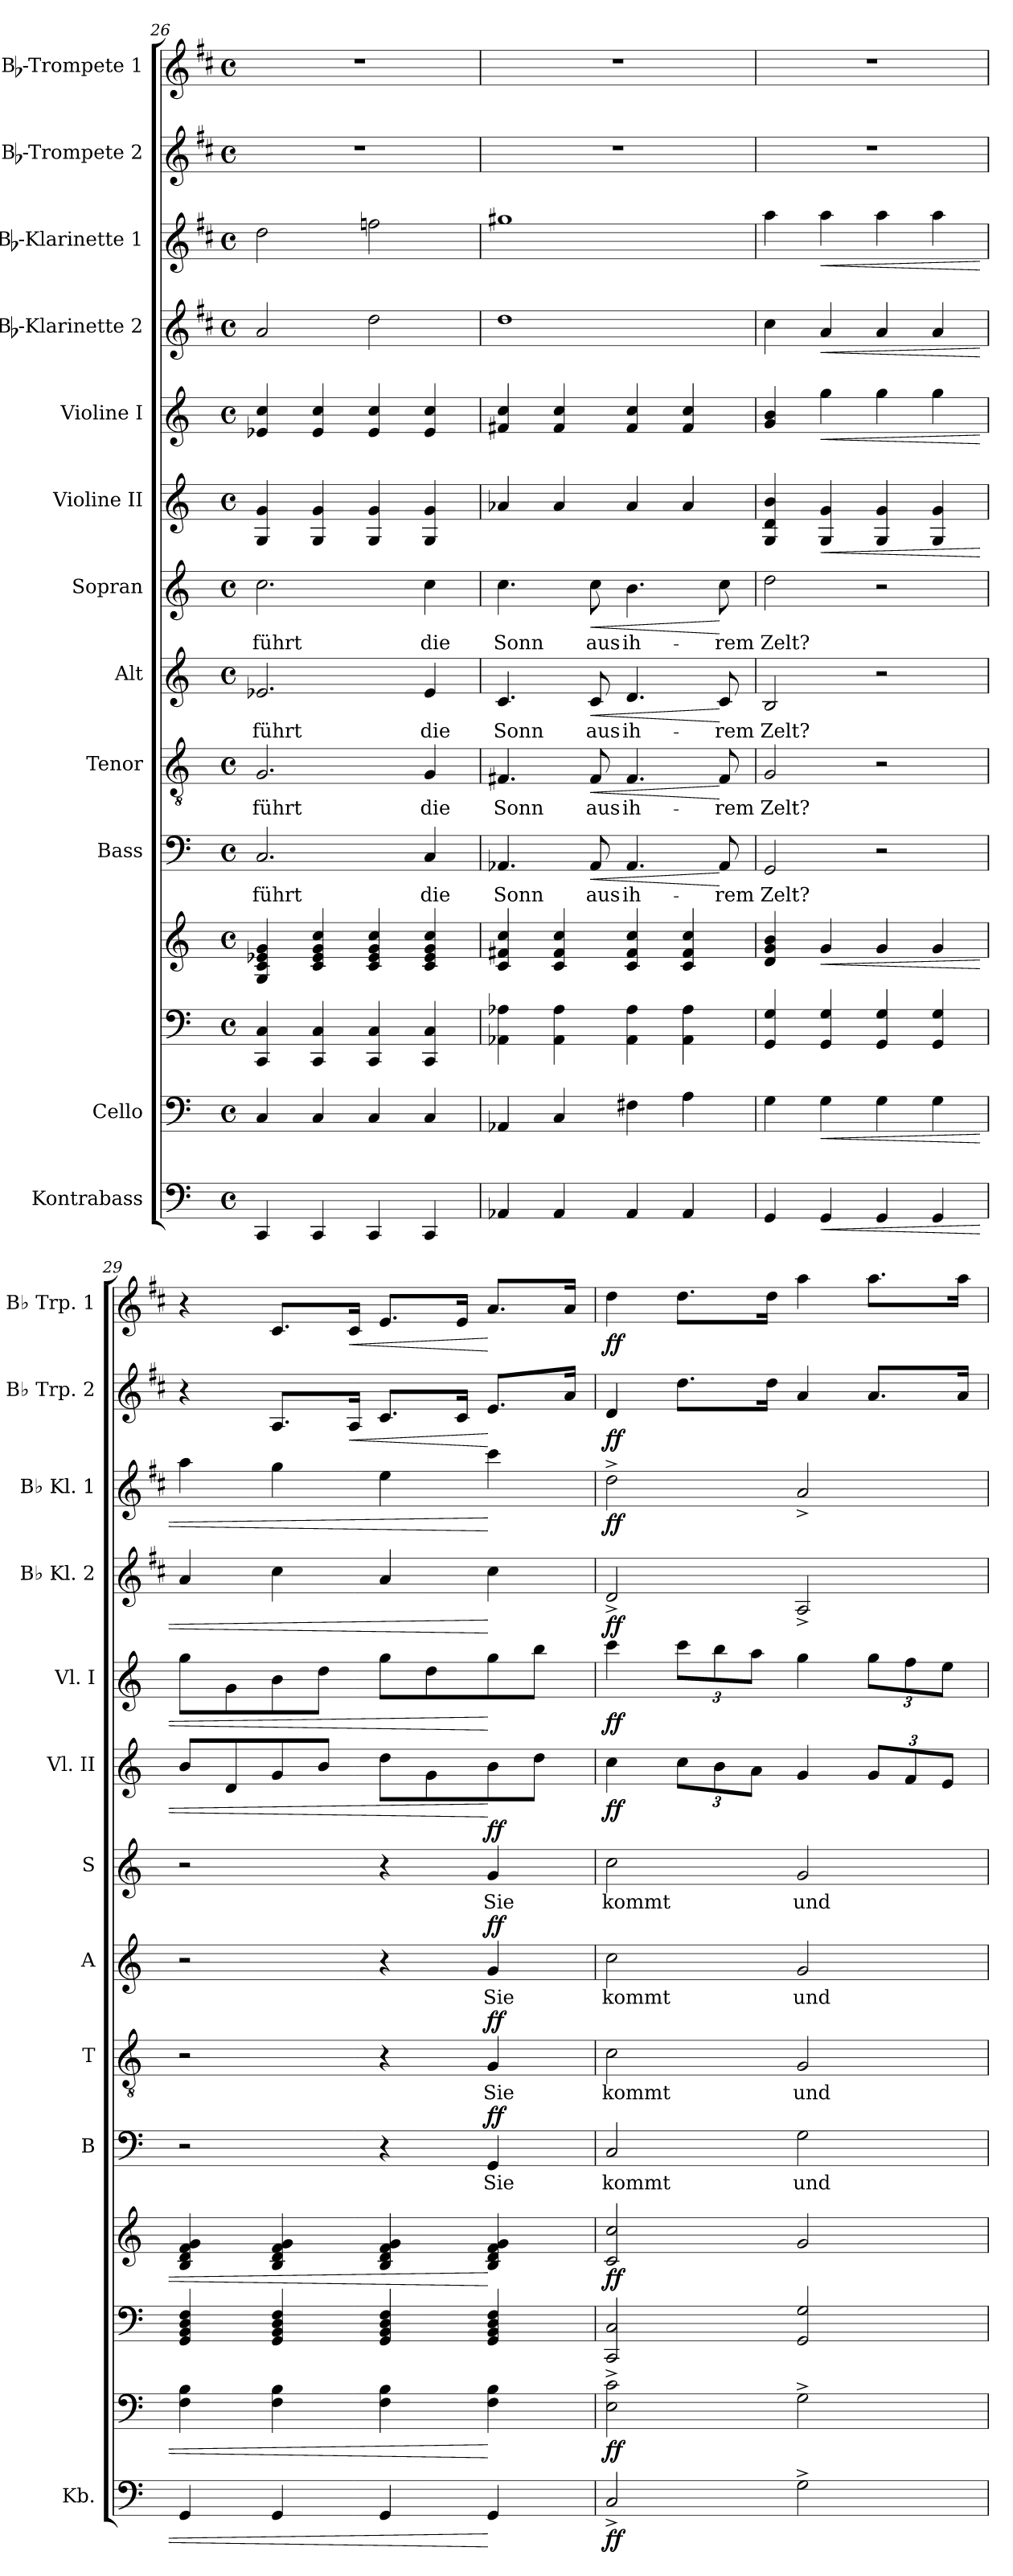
**kern	**dynam	**kern	**dynam	**kern	**kern	**dynam	**kern	**text	**dynam	**kern	**text	**dynam	**kern	**text	**dynam	**kern	**text	**dynam	**kern	**dynam	**kern	**dynam	**kern	**dynam	**kern	**dynam	**kern	**dynam	**kern	**dynam
*part13	*part13	*part12	*part12	*part11	*part11	*part11	*part10	*part10	*part10	*part9	*part9	*part9	*part8	*part8	*part8	*part7	*part7	*part7	*part6	*part6	*part5	*part5	*part4	*part4	*part3	*part3	*part2	*part2	*part1	*part1
*staff14	*staff14	*staff13	*staff13	*staff12	*staff11	*staff11/12	*staff10	*staff10	*staff10	*staff9	*staff9	*staff9	*staff8	*staff8	*staff8	*staff7	*staff7	*staff7	*staff6	*staff6	*staff5	*staff5	*staff4	*staff4	*staff3	*staff3	*staff2	*staff2	*staff1	*staff1
*I"Kontrabass	*	*I"Cello	*	*	*	*	*I"Bass	*	*	*I"Tenor	*	*	*I"Alt	*	*	*I"Sopran	*	*	*I"Violine II	*	*I"Violine I	*	*I"Bb-Klarinette 2	*	*I"Bb-Klarinette 1	*	*I"Bb-Trompete 2	*	*I"Bb-Trompete 1	*
*I'Kb.	*	*	*	*	*	*	*I'B	*	*	*I'T	*	*	*I'A	*	*	*I'S	*	*	*I'Vl. II	*	*I'Vl. I	*	*I'Bb Kl. 2	*	*I'Bb Kl. 1	*	*I'Bb Trp. 2	*	*I'Bb Trp. 1	*
*clefF4	*	*clefF4	*	*clefF4	*clefG2	*	*clefF4	*	*	*clefGv2	*	*	*clefG2	*	*	*clefG2	*	*	*clefG2	*	*clefG2	*	*clefG2	*	*clefG2	*	*clefG2	*	*clefG2	*
*ITrd7c12	*	*	*	*	*	*	*	*	*	*	*	*	*	*	*	*	*	*	*	*	*	*	*ITrd1c2	*	*ITrd1c2	*	*ITrd1c2	*	*ITrd1c2	*
*k[]	*	*k[]	*	*k[]	*k[]	*	*k[]	*	*	*k[]	*	*	*k[]	*	*	*k[]	*	*	*k[]	*	*k[]	*	*k[]	*	*k[]	*	*k[]	*	*k[]	*
*C:	*	*C:	*	*C:	*C:	*	*C:	*	*	*C:	*	*	*C:	*	*	*C:	*	*	*C:	*	*C:	*	*C:	*	*C:	*	*C:	*	*C:	*
*M4/4	*	*M4/4	*	*M4/4	*M4/4	*	*M4/4	*	*	*M4/4	*	*	*M4/4	*	*	*M4/4	*	*	*M4/4	*	*M4/4	*	*M4/4	*	*M4/4	*	*M4/4	*	*M4/4	*
*met(c)	*	*met(c)	*	*met(c)	*met(c)	*	*met(c)	*	*	*met(c)	*	*	*met(c)	*	*	*met(c)	*	*	*met(c)	*	*met(c)	*	*met(c)	*	*met(c)	*	*met(c)	*	*met(c)	*
=26	=26	=26	=26	=26	=26	=26	=26	=26	=26	=26	=26	=26	=26	=26	=26	=26	=26	=26	=26	=26	=26	=26	=26	=26	=26	=26	=26	=26	=26	=26
!	!	!	!	!	!	!	!	!LO:LY:b	!	!	!LO:LY:b	!	!	!LO:LY:b	!	!	!LO:LY:b	!	!	!	!	!	!	!	!	!	!	!	!	!
4CCC/	.	4C/	.	4CC/ 4C/	4G/ 4c/ 4e-X/ 4g/	.	2.C/	führt	.	2.G/	führt	.	2.e-X/	führt	.	2.cc\	führt	.	4G/ 4g/	.	4e-X/ 4cc/	.	2g/	.	2cc\	.	1r	.	1r	.
4CCC/	.	4C/	.	4CC/ 4C/	4c/ 4e-/ 4g/ 4cc/	.	.	.	.	.	.	.	.	.	.	.	.	.	4G/ 4g/	.	4e-/ 4cc/	.	.	.	.	.	.	.	.	.
4CCC/	.	4C/	.	4CC/ 4C/	4c/ 4e-/ 4g/ 4cc/	.	.	.	.	.	.	.	.	.	.	.	.	.	4G/ 4g/	.	4e-/ 4cc/	.	2cc\	.	2ee-X\	.	.	.	.	.
!	!	!	!	!	!	!	!	!LO:LY:b	!	!	!LO:LY:b	!	!	!LO:LY:b	!	!	!LO:LY:b	!	!	!	!	!	!	!	!	!	!	!	!	!
4CCC/	.	4C/	.	4CC/ 4C/	4c/ 4e-/ 4g/ 4cc/	.	4C/	die	.	4G/	die	.	4e-/	die	.	4cc\	die	.	4G/ 4g/	.	4e-/ 4cc/	.	.	.	.	.	.	.	.	.
=27	=27	=27	=27	=27	=27	=27	=27	=27	=27	=27	=27	=27	=27	=27	=27	=27	=27	=27	=27	=27	=27	=27	=27	=27	=27	=27	=27	=27	=27	=27
!	!	!	!	!	!	!	!	!LO:LY:b	!	!	!LO:LY:b	!	!	!LO:LY:b	!	!	!LO:LY:b	!	!	!	!	!	!	!	!	!	!	!	!	!
4AAA-X/	.	4AA-X/	.	4AA-X\ 4A-X\	4c/ 4f#X/ 4cc/	.	4.AA-X/	Sonn	.	4.F#X/	Sonn	.	4.c/	Sonn	.	4.cc\	Sonn	.	4a-X/	.	4f#X/ 4cc/	.	1cc	.	1ff#X	.	1r	.	1r	.
4AAA-/	.	4C/	.	4AA-\ 4A-\	4c/ 4f#/ 4cc/	.	.	.	.	.	.	.	.	.	.	.	.	.	4a-/	.	4f#/ 4cc/	.	.	.	.	.	.	.	.	.
!	!	!	!	!	!	!	!	!LO:LY:b	!LO:HP:b	!	!LO:LY:b	!LO:HP:b	!	!LO:LY:b	!LO:HP:b	!	!LO:LY:b	!LO:HP:b	!	!	!	!	!	!	!	!	!	!	!	!
.	.	.	.	.	.	.	8AA-/	aus	<	8F#/	aus	<	8c/	aus	<	8cc\	aus	<	.	.	.	.	.	.	.	.	.	.	.	.
!	!	!	!	!	!	!	!	!LO:LY:b	!	!	!LO:LY:b	!	!	!LO:LY:b	!	!	!LO:LY:b	!	!	!	!	!	!	!	!	!	!	!	!	!
4AAA-/	.	4F#X\	.	4AA-\ 4A-\	4c/ 4f#/ 4cc/	.	4.AA-/	ih-	.	4.F#/	ih-	.	4.d/	ih-	.	4.b\	ih-	.	4a-/	.	4f#/ 4cc/	.	.	.	.	.	.	.	.	.
4AAA-/	.	4A\	.	4AA-\ 4A-\	4c/ 4f#/ 4cc/	.	.	.	.	.	.	.	.	.	.	.	.	.	4a-/	.	4f#/ 4cc/	.	.	.	.	.	.	.	.	.
!	!	!	!	!	!	!	!	!LO:LY:b	!	!	!LO:LY:b	!	!	!LO:LY:b	!	!	!LO:LY:b	!	!	!	!	!	!	!	!	!	!	!	!	!
.	.	.	.	.	.	.	8AA-/	-rem	[	8F#/	-rem	[	8c/	-rem	[	8cc\	-rem	[	.	.	.	.	.	.	.	.	.	.	.	.
!!LO:PB:g=z
=28	=28	=28	=28	=28	=28	=28	=28	=28	=28	=28	=28	=28	=28	=28	=28	=28	=28	=28	=28	=28	=28	=28	=28	=28	=28	=28	=28	=28	=28	=28
!	!	!	!	!	!	!	!	!LO:LY:b	!	!	!LO:LY:b	!	!	!LO:LY:b	!	!	!LO:LY:b	!	!	!	!	!	!	!	!	!	!	!	!	!
4GGG/	.	4G\	.	4GG/ 4G/	4d/ 4g/ 4b/	.	2GG/	Zelt?	.	2G/	Zelt?	.	2B/	Zelt?	.	2dd\	Zelt?	.	4G/ 4d/ 4b/	.	4g/ 4b/	.	4b\	.	4gg\	.	1r	.	1r	.
!	!LO:HP:b	!	!LO:HP:b	!	!	!LO:HP:b	!	!	!	!	!	!	!	!	!	!	!	!	!	!LO:HP:b	!	!LO:HP:b	!	!LO:HP:b	!	!LO:HP:b	!	!	!	!
4GGG/	<	4G\	<	4GG/ 4G/	4g/	<	.	.	.	.	.	.	.	.	.	.	.	.	4G/ 4g/	<	4gg\	<	4g/	<	4gg\	<	.	.	.	.
4GGG/	.	4G\	.	4GG/ 4G/	4g/	.	2r	.	.	2r	.	.	2r	.	.	2r	.	.	4G/ 4g/	.	4gg\	.	4g/	.	4gg\	.	.	.	.	.
4GGG/	.	4G\	.	4GG/ 4G/	4g/	.	.	.	.	.	.	.	.	.	.	.	.	.	4G/ 4g/	.	4gg\	.	4g/	.	4gg\	.	.	.	.	.
=29	=29	=29	=29	=29	=29	=29	=29	=29	=29	=29	=29	=29	=29	=29	=29	=29	=29	=29	=29	=29	=29	=29	=29	=29	=29	=29	=29	=29	=29	=29
4GGG/	.	4F\ 4B\	.	4GG/ 4BB/ 4D/ 4F/	4B/ 4d/ 4f/ 4g/	.	2r	.	.	2r	.	.	2r	.	.	2r	.	.	8b/L	.	8gg\L	.	4g/	.	4gg\	.	4r	.	4r	.
.	.	.	.	.	.	.	.	.	.	.	.	.	.	.	.	.	.	.	8d/	.	8g\	.	.	.	.	.	.	.	.	.
4GGG/	.	4F\ 4B\	.	4GG/ 4BB/ 4D/ 4F/	4B/ 4d/ 4f/ 4g/	.	.	.	.	.	.	.	.	.	.	.	.	.	8g/	.	8b\	.	4b\	.	4ff\	.	8.G/L	.	8.B/L	.
.	.	.	.	.	.	.	.	.	.	.	.	.	.	.	.	.	.	.	8b/J	.	8dd\J	.	.	.	.	.	.	.	.	.
!	!	!	!	!	!	!	!	!	!	!	!	!	!	!	!	!	!	!	!	!	!	!	!	!	!	!	!	!LO:HP:b	!	!LO:HP:b
.	.	.	.	.	.	.	.	.	.	.	.	.	.	.	.	.	.	.	.	.	.	.	.	.	.	.	16G/Jk	<	16B/Jk	<
4GGG/	.	4F\ 4B\	.	4GG/ 4BB/ 4D/ 4F/	4B/ 4d/ 4f/ 4g/	.	4r	.	.	4r	.	.	4r	.	.	4r	.	.	8dd\L	.	8gg\L	.	4g/	.	4dd\	.	8.B/L	.	8.d/L	.
.	.	.	.	.	.	.	.	.	.	.	.	.	.	.	.	.	.	.	8g\	.	8dd\	.	.	.	.	.	.	.	.	.
.	.	.	.	.	.	.	.	.	.	.	.	.	.	.	.	.	.	.	.	.	.	.	.	.	.	.	16B/Jk	.	16d/Jk	.
!	!	!	!	!	!	!	!	!LO:LY:b	!LO:DY:a	!	!LO:LY:b	!LO:DY:a	!	!LO:LY:b	!LO:DY:a	!	!LO:LY:b	!LO:DY:a	!	!	!	!	!	!	!	!	!	!	!	!
4GGG/	[	4F\ 4B\	[	4GG/ 4BB/ 4D/ 4F/	4B/ 4d/ 4f/ 4g/	[	4GG/	Sie	ff	4G/	Sie	ff	4g/	Sie	ff	4g/	Sie	ff	8b\	[	8gg\	[	4b\	[	4bb\	[	8.d/L	[	8.g/L	[
.	.	.	.	.	.	.	.	.	.	.	.	.	.	.	.	.	.	.	8dd\J	.	8bb\J	.	.	.	.	.	.	.	.	.
.	.	.	.	.	.	.	.	.	.	.	.	.	.	.	.	.	.	.	.	.	.	.	.	.	.	.	16g/Jk	.	16g/Jk	.
=30	=30	=30	=30	=30	=30	=30	=30	=30	=30	=30	=30	=30	=30	=30	=30	=30	=30	=30	=30	=30	=30	=30	=30	=30	=30	=30	=30	=30	=30	=30
!	!LO:DY:b	!	!LO:DY:b	!	!	!LO:DY:b	!	!LO:LY:b	!	!	!LO:LY:b	!	!	!LO:LY:b	!	!	!LO:LY:b	!	!	!LO:DY:b	!	!LO:DY:b	!	!LO:DY:b	!	!LO:DY:b	!	!LO:DY:b	!	!LO:DY:b
2CC^</	ff	2E\^> 2c\^>	ff	2CC/ 2C/	2c/ 2cc/	ff	2C/	kommt	.	2c\	kommt	.	2cc\	kommt	.	2cc\	kommt	.	4cc\	ff	4ccc\	ff	2c^</	ff	2cc^>\	ff	4c/	ff	4cc\	ff
.	.	.	.	.	.	.	.	.	.	.	.	.	.	.	.	.	.	.	12cc\L	.	12ccc\L	.	.	.	.	.	8.cc\L	.	8.cc\L	.
.	.	.	.	.	.	.	.	.	.	.	.	.	.	.	.	.	.	.	12b\	.	12bb\	.	.	.	.	.	.	.	.	.
.	.	.	.	.	.	.	.	.	.	.	.	.	.	.	.	.	.	.	12a\J	.	12aa\J	.	.	.	.	.	.	.	.	.
.	.	.	.	.	.	.	.	.	.	.	.	.	.	.	.	.	.	.	.	.	.	.	.	.	.	.	16cc\Jk	.	16cc\Jk	.
!	!	!	!	!	!	!	!	!LO:LY:b	!	!	!LO:LY:b	!	!	!LO:LY:b	!	!	!LO:LY:b	!	!	!	!	!	!	!	!	!	!	!	!	!
2GG^>\	.	2G^>\	.	2GG/ 2G/	2g/	.	2G\	und	.	2G/	und	.	2g/	und	.	2g/	und	.	4g/	.	4gg\	.	2G^</	.	2g^</	.	4g/	.	4gg\	.
.	.	.	.	.	.	.	.	.	.	.	.	.	.	.	.	.	.	.	12g/L	.	12gg\L	.	.	.	.	.	8.g/L	.	8.gg\L	.
.	.	.	.	.	.	.	.	.	.	.	.	.	.	.	.	.	.	.	12f/	.	12ff\	.	.	.	.	.	.	.	.	.
.	.	.	.	.	.	.	.	.	.	.	.	.	.	.	.	.	.	.	12e/J	.	12ee\J	.	.	.	.	.	.	.	.	.
.	.	.	.	.	.	.	.	.	.	.	.	.	.	.	.	.	.	.	.	.	.	.	.	.	.	.	16g/Jk	.	16gg\Jk	.
=	=	=	=	=	=	=	=	=	=	=	=	=	=	=	=	=	=	=	=	=	=	=	=	=	=	=	=	=	=	=
*-	*-	*-	*-	*-	*-	*-	*-	*-	*-	*-	*-	*-	*-	*-	*-	*-	*-	*-	*-	*-	*-	*-	*-	*-	*-	*-	*-	*-	*-	*-
